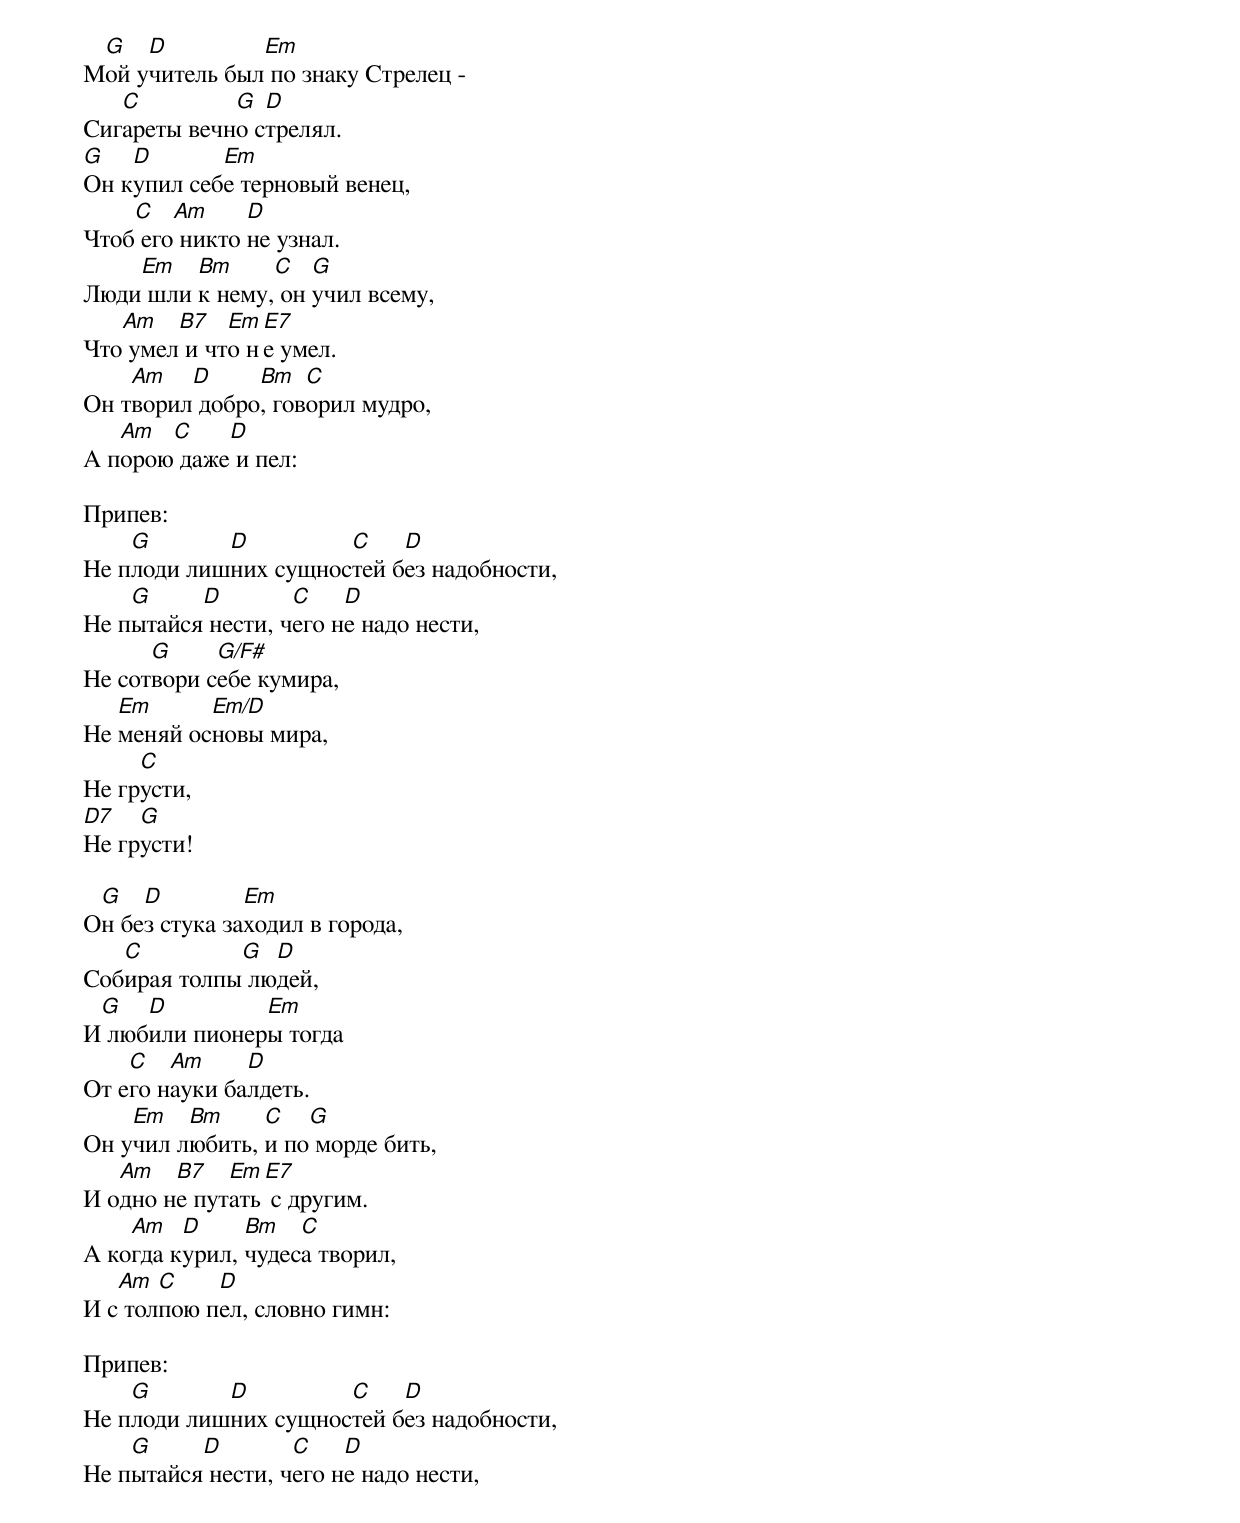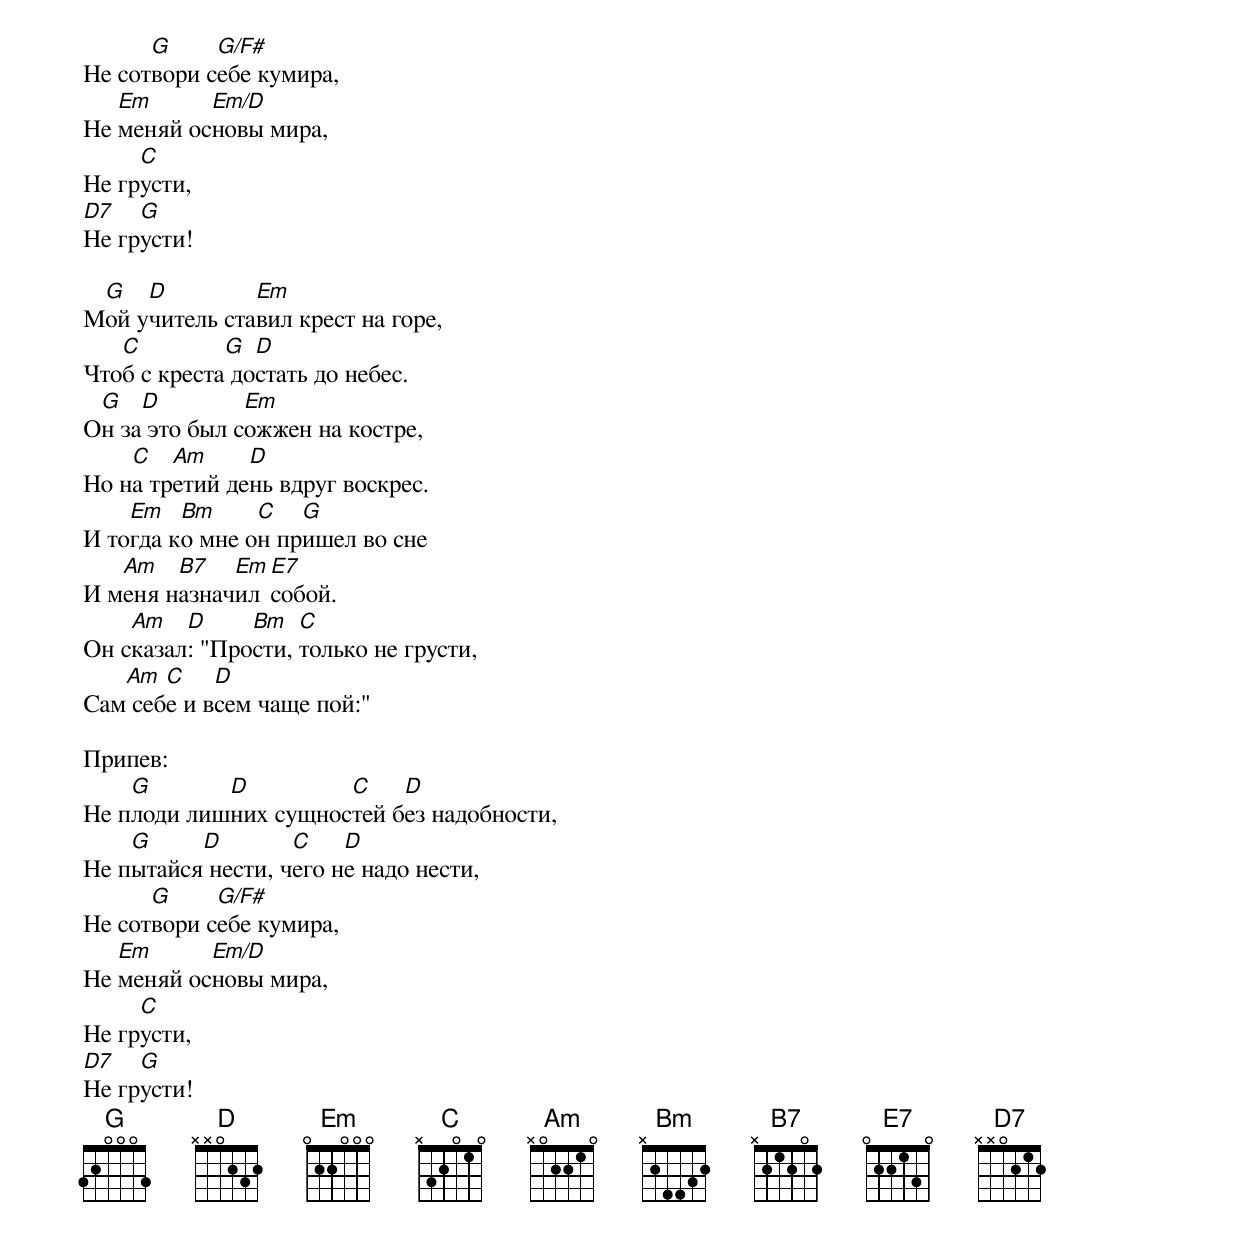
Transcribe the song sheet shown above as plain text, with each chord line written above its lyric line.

 G   D         Em
Мой учитель был по знаку Стрелец -
   C         G  D
Сигареты вечно стрелял.
G   D       Em
Он купил себе терновый венец,
    C   Am     D
Чтоб его никто не узнал.
    Em   Bm     C   G
Люди шли к нему, он учил всему,
   Am   B7   Em E7
Что умел и что не умел.
    Am   D     Bm   C
Он творил добро, говорил мудро,
   Am  C    D
А порою даже и пел:

Припев:
    G       D         C    D
Не плоди лишних сущностей без надобности,
    G     D        C    D
Не пытайся нести, чего не надо нести,
      G     G/F#
Не сотвори себе кумира,
   Em      Em/D
Не меняй основы мира,
     C
Не грусти,
D7   G
Не грусти!

 G   D         Em
Он без стука заходил в города,
   C         G  D
Собирая толпы людей,
 G   D         Em
И любили пионеры тогда
    C   Am     D
От его науки балдеть.
    Em   Bm     C   G
Он учил любить, и по морде бить,
   Am   B7   Em E7
И одно не путать с другим.
    Am   D     Bm   C
А когда курил, чудеса творил,
   Am  C    D
И с толпою пел, словно гимн:

Припев:
    G       D         C    D
Не плоди лишних сущностей без надобности,
    G     D        C    D
Не пытайся нести, чего не надо нести,
      G     G/F#
Не сотвори себе кумира,
   Em      Em/D
Не меняй основы мира,
     C
Не грусти,
D7   G
Не грусти!

 G   D         Em
Мой учитель ставил крест на горе,
   C         G  D
Чтоб с креста достать до небес.
 G   D         Em
Он за это был сожжен на костре,
    C   Am     D
Но на третий день вдруг воскрес.
    Em   Bm     C   G
И тогда ко мне он пришел во сне
   Am   B7   Em E7
И меня назначил собой.
    Am   D     Bm   C
Он сказал: "Прости, только не грусти,
   Am  C    D
Сам себе и всем чаще пой:"

Припев:
    G       D         C    D
Не плоди лишних сущностей без надобности,
    G     D        C    D
Не пытайся нести, чего не надо нести,
      G     G/F#
Не сотвори себе кумира,
   Em      Em/D
Не меняй основы мира,
     C
Не грусти,
D7   G
Не грусти!
